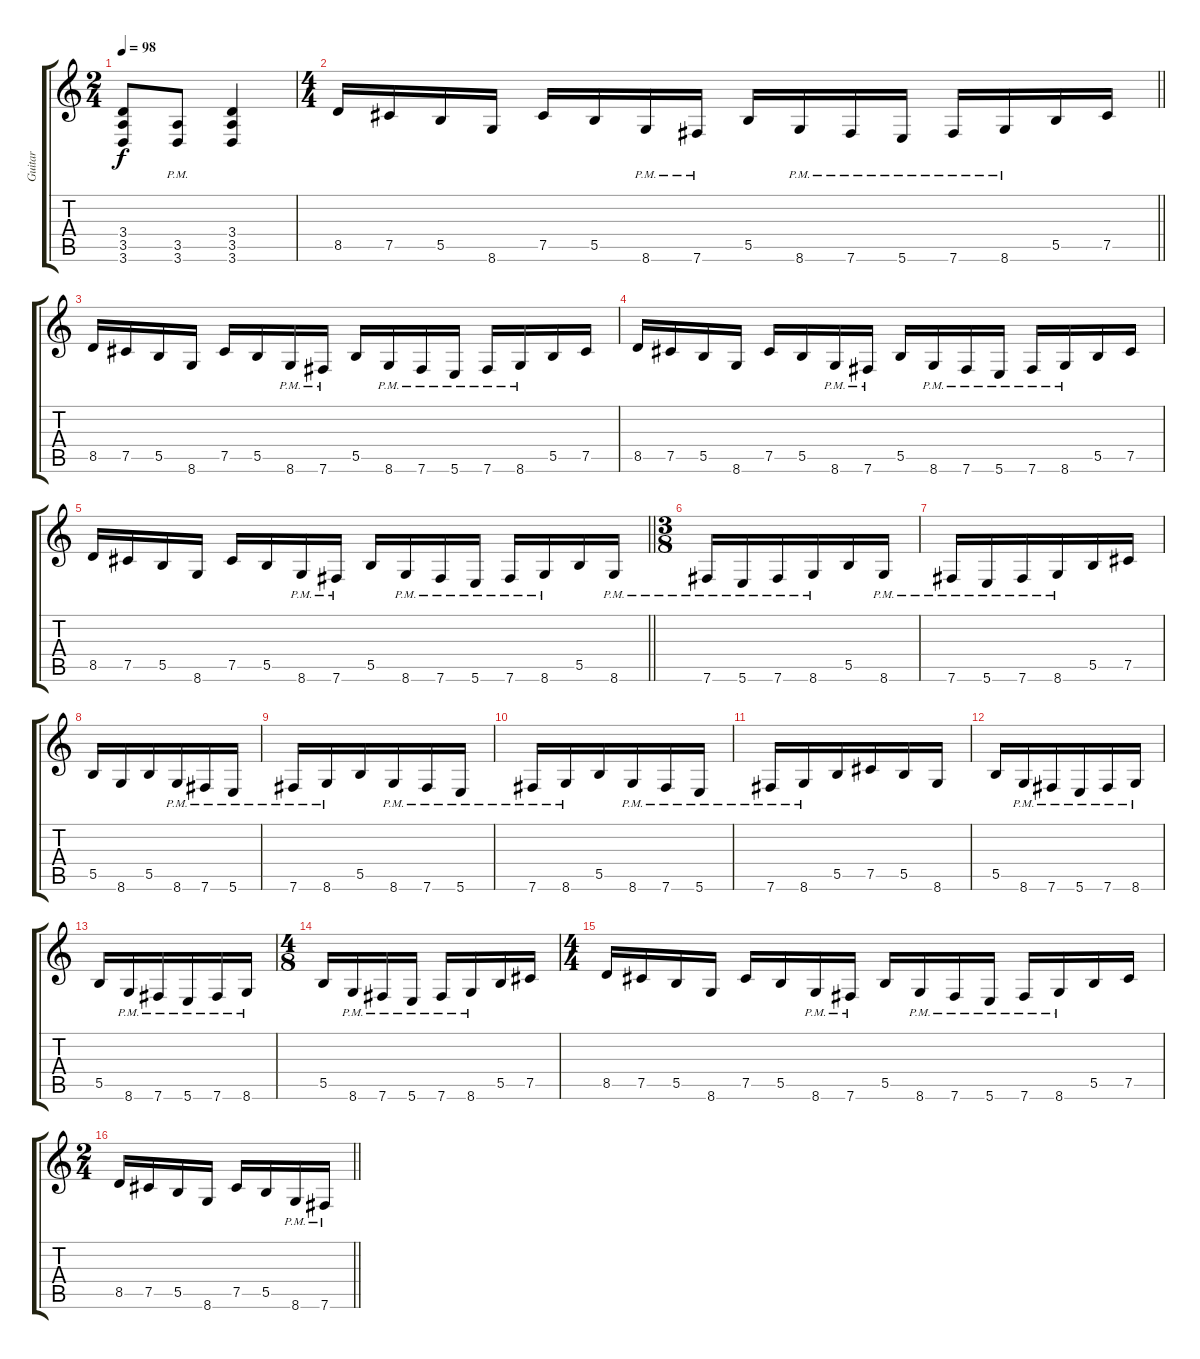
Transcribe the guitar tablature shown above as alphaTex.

\track ("Guitar" "Guitar") {instrument distortionguitar}
\staff {score tabs}
\tuning (Db4 Ab3 E3 B2 Gb2 B1) {hide}
\ts (2 4)
\tempo 98
\clef g2
\ks c
(3.4{t} 3.5{t} 3.6{t}).8{dy f} (3.5{pm} 3.6{pm}).8 (3.4 3.5 3.6).4 |
\ts (4 4)
\barLineRight lightlight
8.5.16 7.5.16 5.5.16 8.6.16 7.5.16 5.5.16 8.6{pm}.16 7.6{pm}.16 5.5.16 8.6{pm}.16 7.6{pm}.16 5.6{pm}.16 7.6{pm}.16 8.6{pm}.16 5.5.16 7.5.16 |
\section ("" "")
8.5.16 7.5.16 5.5.16 8.6.16 7.5.16 5.5.16 8.6{pm}.16 7.6{pm}.16 5.5.16 8.6{pm}.16 7.6{pm}.16 5.6{pm}.16 7.6{pm}.16 8.6{pm}.16 5.5.16 7.5.16 |
8.5.16 7.5.16 5.5.16 8.6.16 7.5.16 5.5.16 8.6{pm}.16 7.6{pm}.16 5.5.16 8.6{pm}.16 7.6{pm}.16 5.6{pm}.16 7.6{pm}.16 8.6{pm}.16 5.5.16 7.5.16 |
\barLineRight lightlight
8.5.16 7.5.16 5.5.16 8.6.16 7.5.16 5.5.16 8.6{pm}.16 7.6{pm}.16 5.5.16 8.6{pm}.16 7.6{pm}.16 5.6{pm}.16 7.6{pm}.16 8.6{pm}.16 5.5.16 8.6{pm}.16 |
\ts (3 8)
7.6{pm}.16 5.6{pm}.16 7.6{pm}.16 8.6{pm}.16 5.5.16 8.6{pm}.16 |
7.6{pm}.16 5.6{pm}.16 7.6{pm}.16 8.6{pm}.16 5.5.16 7.5.16 |
5.5.16 8.6.16 5.5.16 8.6{pm}.16 7.6{pm}.16 5.6{pm}.16 |
7.6{pm}.16 8.6{pm}.16 5.5.16 8.6{pm}.16 7.6{pm}.16 5.6{pm}.16 |
7.6{pm}.16 8.6{pm}.16 5.5.16 8.6{pm}.16 7.6{pm}.16 5.6{pm}.16 |
7.6{pm}.16 8.6{pm}.16 5.5.16 7.5.16 5.5.16 8.6.16 |
5.5.16 8.6{pm}.16 7.6{pm}.16 5.6{pm}.16 7.6{pm}.16 8.6{pm}.16 |
5.5.16 8.6{pm}.16 7.6{pm}.16 5.6{pm}.16 7.6{pm}.16 8.6{pm}.16 |
\ts (4 8)
5.5.16 8.6{pm}.16 7.6{pm}.16 5.6{pm}.16 7.6{pm}.16 8.6{pm}.16 5.5.16 7.5.16 |
\ts (4 4)
8.5.16 7.5.16 5.5.16 8.6.16 7.5.16 5.5.16 8.6{pm}.16 7.6{pm}.16 5.5.16 8.6{pm}.16 7.6{pm}.16 5.6{pm}.16 7.6{pm}.16 8.6{pm}.16 5.5.16 7.5.16 |
\ts (2 4)
\barLineRight lightlight
8.5.16 7.5.16 5.5.16 8.6.16 7.5.16 5.5.16 8.6{pm}.16 7.6{pm}.16
